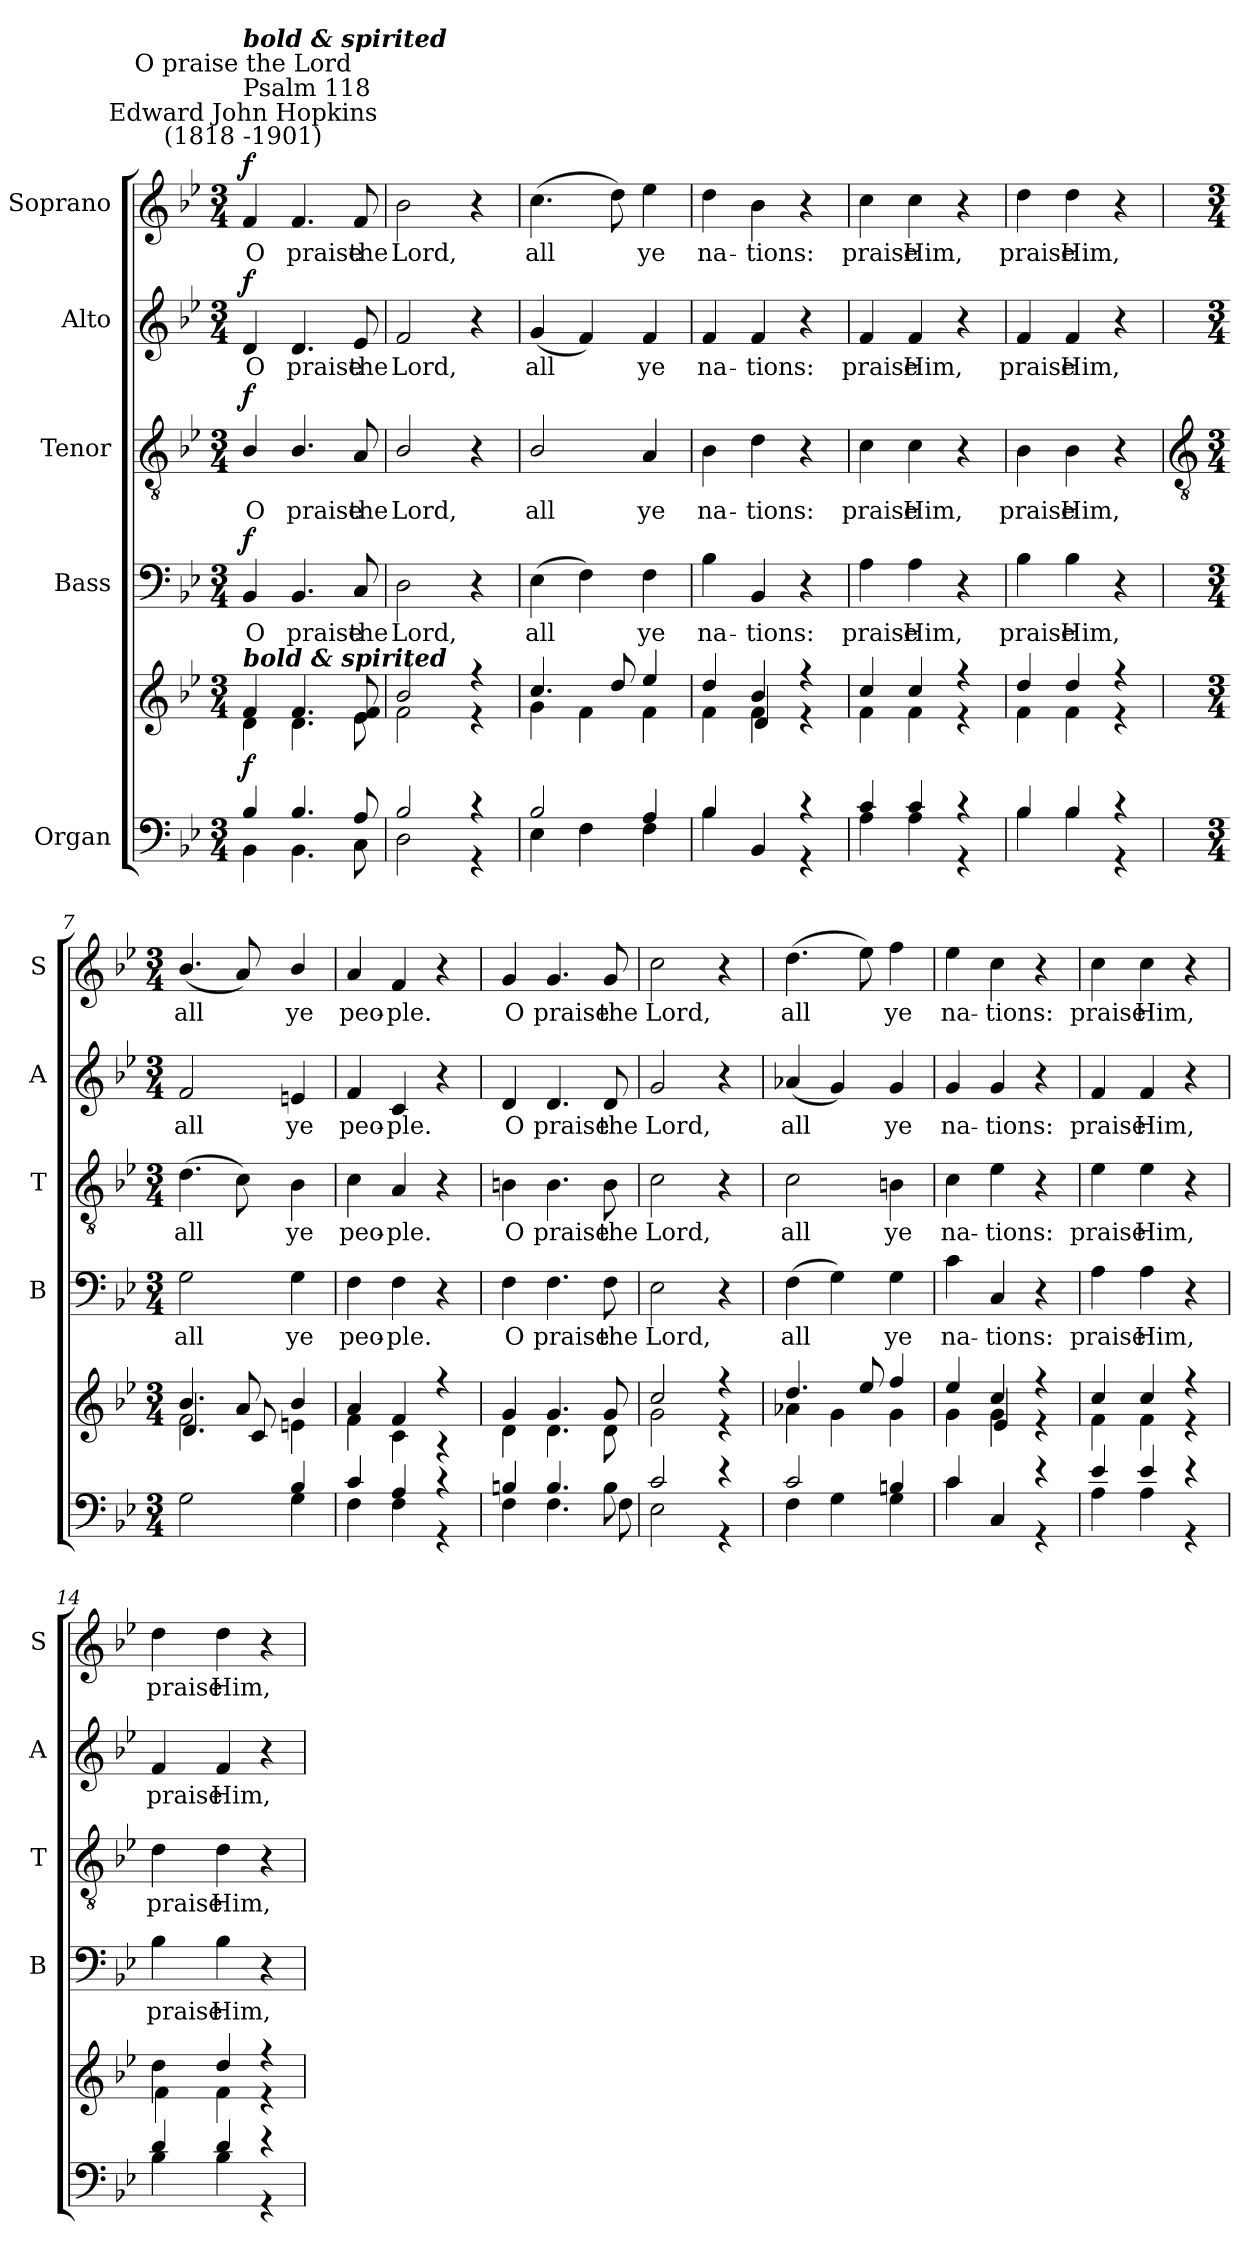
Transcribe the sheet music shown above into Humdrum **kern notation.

**kern	**kern	**dynam	**kern	**text	**dynam	**kern	**text	**dynam	**kern	**text	**dynam	**kern	**text	**dynam
*part5	*part5	*part5	*part4	*part4	*part4	*part3	*part3	*part3	*part2	*part2	*part2	*part1	*part1	*part1
*staff6	*staff5	*staff5/6	*staff4	*staff4	*staff4	*staff3	*staff3	*staff3	*staff2	*staff2	*staff2	*staff1	*staff1	*staff1
*I"Organ	*	*	*I"Bass	*	*	*I"Tenor	*	*	*I"Alto	*	*	*I"Soprano	*	*
*	*	*	*I'B	*	*	*I'T	*	*	*I'A	*	*	*I'S	*	*
*clefF4	*clefG2	*	*clefF4	*	*	*clefGv2	*	*	*clefG2	*	*	*clefG2	*	*
*k[b-e-]	*k[b-e-]	*	*k[b-e-]	*	*	*k[b-e-]	*	*	*k[b-e-]	*	*	*k[b-e-]	*	*
*B-:	*B-:	*	*B-:	*	*	*B-:	*	*	*B-:	*	*	*B-:	*	*
*M3/4	*M3/4	*	*M3/4	*	*	*M3/4	*	*	*M3/4	*	*	*M3/4	*	*
*MM116	*MM116	*	*MM116	*	*	*MM116	*	*	*MM116	*	*	*MM116	*	*
=1	=1	=1	=1	=1	=1	=1	=1	=1	=1	=1	=1	=1	=1	=1
*^	*^	*	*	*	*	*	*	*	*	*	*	*	*	*
!	!	!	!	!	!	!	!	!	!	!	!	!	!	!LO:TX:a:cj:t=Edward John Hopkins\n(1818 -1901)	!	!
!	!	!	!	!	!	!	!	!	!	!	!	!	!	!LO:TX:a:t=Psalm 118	!	!
!	!	!	!	!	!	!	!	!	!	!	!	!	!	!LO:TX:a:cj:t=O praise the Lord	!	!
!	!	!	!	!	!	!	!	!	!	!	!	!	!	!LO:TX:a:Bi:t=bold & spirited	!	!
!	!	!LO:TX:a:Bi:t=bold & spirited	!	!	!	!	!	!	!	!	!	!	!	!	!	!
!	!	!	!	!LO:DY:b	!	!LO:LY:b	!LO:DY:b	!	!LO:LY:b	!LO:DY:b	!	!LO:LY:b	!LO:DY:b	!	!LO:LY:b	!LO:DY:b
4B-	4BB-\	4f	4d	f	4BB-	O	f	4B-/	O	f	4d	O	f	4f	O	f
!	!	!	!	!	!	!LO:LY:b	!	!	!LO:LY:b	!	!	!LO:LY:b	!	!	!LO:LY:b	!
4.B-	4.BB-\	4.f	4.d	.	4.BB-	praise	.	4.B-/	praise	.	4.d	praise	.	4.f	praise	.
!	!	!	!	!	!	!LO:LY:b	!	!	!LO:LY:b	!	!	!LO:LY:b	!	!	!LO:LY:b	!
8A	8C\	8e- 8f	8e-	.	8C	the	.	8A	the	.	8e-	the	.	8f	the	.
=2	=2	=2	=2	=2	=2	=2	=2	=2	=2	=2	=2	=2	=2	=2	=2	=2
!	!	!	!	!	!	!LO:LY:b	!	!	!LO:LY:b	!	!	!LO:LY:b	!	!	!LO:LY:b	!
2B-	2D	2b-/	2f	.	2D	Lord,	.	2B-/	Lord,	.	2f	Lord,	.	2b-	Lord,	.
4r	4r	4r	4r	.	4r	.	.	4r	.	.	4r	.	.	4r	.	.
=3	=3	=3	=3	=3	=3	=3	=3	=3	=3	=3	=3	=3	=3	=3	=3	=3
!	!	!	!	!	!	!LO:LY:b	!	!	!LO:LY:b	!	!	!LO:LY:b	!	!	!LO:LY:b	!
2B-/	4E-	4.cc/	4g\	.	(>4E-	all	.	2B-/	all	.	(<4g	all	.	(>4.cc	all	.
.	4F	.	4f\	.	4F)	.	.	.	.	.	4f)	.	.	.	.	.
.	.	8dd/	.	.	.	.	.	.	.	.	.	.	.	8dd)	.	.
!	!	!	!	!	!	!LO:LY:b	!	!	!LO:LY:b	!	!	!LO:LY:b	!	!	!LO:LY:b	!
4A	4F	4ee-	4f\	.	4F	ye	.	4A	ye	.	4f	ye	.	4ee-	ye	.
=4	=4	=4	=4	=4	=4	=4	=4	=4	=4	=4	=4	=4	=4	=4	=4	=4
*	*	*	*^	*	*	*	*	*	*	*	*	*	*	*	*	*
!	!	!	!	!	!	!	!LO:LY:b	!	!	!LO:LY:b	!	!	!LO:LY:b	!	!	!LO:LY:b	!
4B-	4B-	4dd	4f\	4ryy	.	4B-	na-	.	4B-	na-	.	4f	na-	.	4dd	na-	.
!	!	!	!	!	!	!	!LO:LY:b	!	!	!LO:LY:b	!	!	!LO:LY:b	!	!	!LO:LY:b	!
4ryy	4BB-	4b-/	4f	4d	.	4BB-	-tions:	.	4d	-tions:	.	4f	-tions:	.	4b-	-tions:	.
4r	4r	4r	4r	4ryy	.	4r	.	.	4r	.	.	4r	.	.	4r	.	.
=5	=5	=5	=5	=5	=5	=5	=5	=5	=5	=5	=5	=5	=5	=5	=5	=5	=5
!	!	!	!	!	!	!	!LO:LY:b	!	!	!LO:LY:b	!	!	!LO:LY:b	!	!	!LO:LY:b	!
*	*	*	*v	*v	*	*	*	*	*	*	*	*	*	*	*	*	*
4c	4A	4cc/	4f	.	4A	praise	.	4c	praise	.	4f	praise	.	4cc	praise	.
!	!	!	!	!	!	!LO:LY:b	!	!	!LO:LY:b	!	!	!LO:LY:b	!	!	!LO:LY:b	!
4c	4A	4cc/	4f	.	4A	Him,	.	4c	Him,	.	4f	Him,	.	4cc	Him,	.
4r	4r	4r	4r	.	4r	.	.	4r	.	.	4r	.	.	4r	.	.
=6	=6	=6	=6	=6	=6	=6	=6	=6	=6	=6	=6	=6	=6	=6	=6	=6
!	!	!	!	!	!	!LO:LY:b	!	!	!LO:LY:b	!	!	!LO:LY:b	!	!	!LO:LY:b	!
4B-	4B-	4dd	4f\	.	4B-	praise	.	4B-	praise	.	4f	praise	.	4dd	praise	.
!	!	!	!	!	!	!LO:LY:b	!	!	!LO:LY:b	!	!	!LO:LY:b	!	!	!LO:LY:b	!
4B-	4B-	4dd	4f\	.	4B-	Him,	.	4B-	Him,	.	4f	Him,	.	4dd	Him,	.
4r	4r	4r	4r	.	4r	.	.	4r	.	.	4r	.	.	4r	.	.
*	*	*v	*v	*	*	*	*	*	*	*	*	*	*	*	*	*
!!LO:LB:g=z
=7	=7	=7	=7	=7	=7	=7	=7	=7	=7	=7	=7	=7	=7	=7	=7
*	*	*	*	*	*	*	*clefGv2	*	*	*	*	*	*	*	*
*M3/4	*	*M3/4	*	*M3/4	*	*	*M3/4	*	*	*M3/4	*	*	*M3/4	*	*
*	*	*^	*	*	*	*	*	*	*	*	*	*	*	*	*
*	*	*	*^	*	*	*	*	*	*	*	*	*	*	*	*	*
!	!	!	!	!	!	!	!LO:LY:b	!	!	!LO:LY:b	!	!	!LO:LY:b	!	!	!LO:LY:b	!
2ryy	2G	4.b-/	2f\	4.d	.	2G	all	.	(>4.d	all	.	2f	all	.	(<4.b-/	all	.
.	.	8a/	.	8c	.	.	.	.	8c)	.	.	.	.	.	8a)	.	.
!	!	!	!	!	!	!	!LO:LY:b	!	!	!LO:LY:b	!	!	!LO:LY:b	!	!	!LO:LY:b	!
4B-	4G	4b-/	4en	4ryy	.	4G	ye	.	4B-	ye	.	4en	ye	.	4b-/	ye	.
=8	=8	=8	=8	=8	=8	=8	=8	=8	=8	=8	=8	=8	=8	=8	=8	=8	=8
!	!	!	!	!	!	!	!LO:LY:b	!	!	!LO:LY:b	!	!	!LO:LY:b	!	!	!LO:LY:b	!
*	*	*	*v	*v	*	*	*	*	*	*	*	*	*	*	*	*	*
4c	4F	4a	4f	.	4F	peo-	.	4c	peo-	.	4f	peo-	.	4a	peo-	.
!	!	!	!	!	!	!LO:LY:b	!	!	!LO:LY:b	!	!	!LO:LY:b	!	!	!LO:LY:b	!
4A	4F	4f	4c	.	4F	-ple.	.	4A	-ple.	.	4c	-ple.	.	4f	-ple.	.
4r	4r	4r	4r	.	4r	.	.	4r	.	.	4r	.	.	4r	.	.
=9	=9	=9	=9	=9	=9	=9	=9	=9	=9	=9	=9	=9	=9	=9	=9	=9
!	!	!	!	!	!	!LO:LY:b	!	!	!LO:LY:b	!	!	!LO:LY:b	!	!	!LO:LY:b	!
4Bn	4F	4g	4d	.	4F	O	.	4Bn	O	.	4d	O	.	4g	O	.
!	!	!	!	!	!	!LO:LY:b	!	!	!LO:LY:b	!	!	!LO:LY:b	!	!	!LO:LY:b	!
4.B	4.F	4.g	4.d	.	4.F	praise	.	4.B	praise	.	4.d	praise	.	4.g	praise	.
!	!	!	!	!	!	!LO:LY:b	!	!	!LO:LY:b	!	!	!LO:LY:b	!	!	!LO:LY:b	!
8B\	8F	8g	8d	.	8F	the	.	8B	the	.	8d	the	.	8g	the	.
=10	=10	=10	=10	=10	=10	=10	=10	=10	=10	=10	=10	=10	=10	=10	=10	=10
!	!	!	!	!	!	!LO:LY:b	!	!	!LO:LY:b	!	!	!LO:LY:b	!	!	!LO:LY:b	!
2c	2E-	2cc/	2g	.	2E-	Lord,	.	2c	Lord,	.	2g	Lord,	.	2cc	Lord,	.
4r	4r	4r	4r	.	4r	.	.	4r	.	.	4r	.	.	4r	.	.
=11	=11	=11	=11	=11	=11	=11	=11	=11	=11	=11	=11	=11	=11	=11	=11	=11
!	!	!	!	!	!	!LO:LY:b	!	!	!LO:LY:b	!	!	!LO:LY:b	!	!	!LO:LY:b	!
2c/	4F	4.dd/	4a-X\	.	(>4F	all	.	2c	all	.	(<4a-X	all	.	(>4.dd	all	.
.	4G	.	4g\	.	4G)	.	.	.	.	.	4g)	.	.	.	.	.
.	.	8ee-/	.	.	.	.	.	.	.	.	.	.	.	8ee-)	.	.
!	!	!	!	!	!	!LO:LY:b	!	!	!LO:LY:b	!	!	!LO:LY:b	!	!	!LO:LY:b	!
4Bn	4G	4ff	4g\	.	4G	ye	.	4Bn	ye	.	4g	ye	.	4ff	ye	.
=12	=12	=12	=12	=12	=12	=12	=12	=12	=12	=12	=12	=12	=12	=12	=12	=12
*	*	*	*^	*	*	*	*	*	*	*	*	*	*	*	*	*
!	!	!	!	!	!	!	!LO:LY:b	!	!	!LO:LY:b	!	!	!LO:LY:b	!	!	!LO:LY:b	!
4c	4c	4ee-	4g\	4ryy	.	4c	na-	.	4c	na-	.	4g	na-	.	4ee-	na-	.
!	!	!	!	!	!	!	!LO:LY:b	!	!	!LO:LY:b	!	!	!LO:LY:b	!	!	!LO:LY:b	!
4ryy	4C	4cc/	4g	4e-	.	4C	-tions:	.	4e-	-tions:	.	4g	-tions:	.	4cc	-tions:	.
4r	4r	4r	4r	4ryy	.	4r	.	.	4r	.	.	4r	.	.	4r	.	.
=13	=13	=13	=13	=13	=13	=13	=13	=13	=13	=13	=13	=13	=13	=13	=13	=13	=13
!	!	!	!	!	!	!	!LO:LY:b	!	!	!LO:LY:b	!	!	!LO:LY:b	!	!	!LO:LY:b	!
*	*	*	*v	*v	*	*	*	*	*	*	*	*	*	*	*	*	*
4e-	4A	4cc/	4f	.	4A	praise	.	4e-	praise	.	4f	praise	.	4cc	praise	.
!	!	!	!	!	!	!LO:LY:b	!	!	!LO:LY:b	!	!	!LO:LY:b	!	!	!LO:LY:b	!
4e-	4A	4cc/	4f	.	4A	Him,	.	4e-	Him,	.	4f	Him,	.	4cc	Him,	.
4r	4r	4r	4r	.	4r	.	.	4r	.	.	4r	.	.	4r	.	.
=14	=14	=14	=14	=14	=14	=14	=14	=14	=14	=14	=14	=14	=14	=14	=14	=14
!	!	!	!	!	!	!LO:LY:b	!	!	!LO:LY:b	!	!	!LO:LY:b	!	!	!LO:LY:b	!
4d	4B-	4dd\	4f\	.	4B-	praise	.	4d	praise	.	4f	praise	.	4dd	praise	.
!	!	!	!	!	!	!LO:LY:b	!	!	!LO:LY:b	!	!	!LO:LY:b	!	!	!LO:LY:b	!
4d	4B-	4dd	4f\	.	4B-	Him,	.	4d	Him,	.	4f	Him,	.	4dd	Him,	.
4r	4r	4r	4r	.	4r	.	.	4r	.	.	4r	.	.	4r	.	.
*v	*v	*	*	*	*	*	*	*	*	*	*	*	*	*	*	*
*	*v	*v	*	*	*	*	*	*	*	*	*	*	*	*	*
=	=	=	=	=	=	=	=	=	=	=	=	=	=	=
*-	*-	*-	*-	*-	*-	*-	*-	*-	*-	*-	*-	*-	*-	*-
